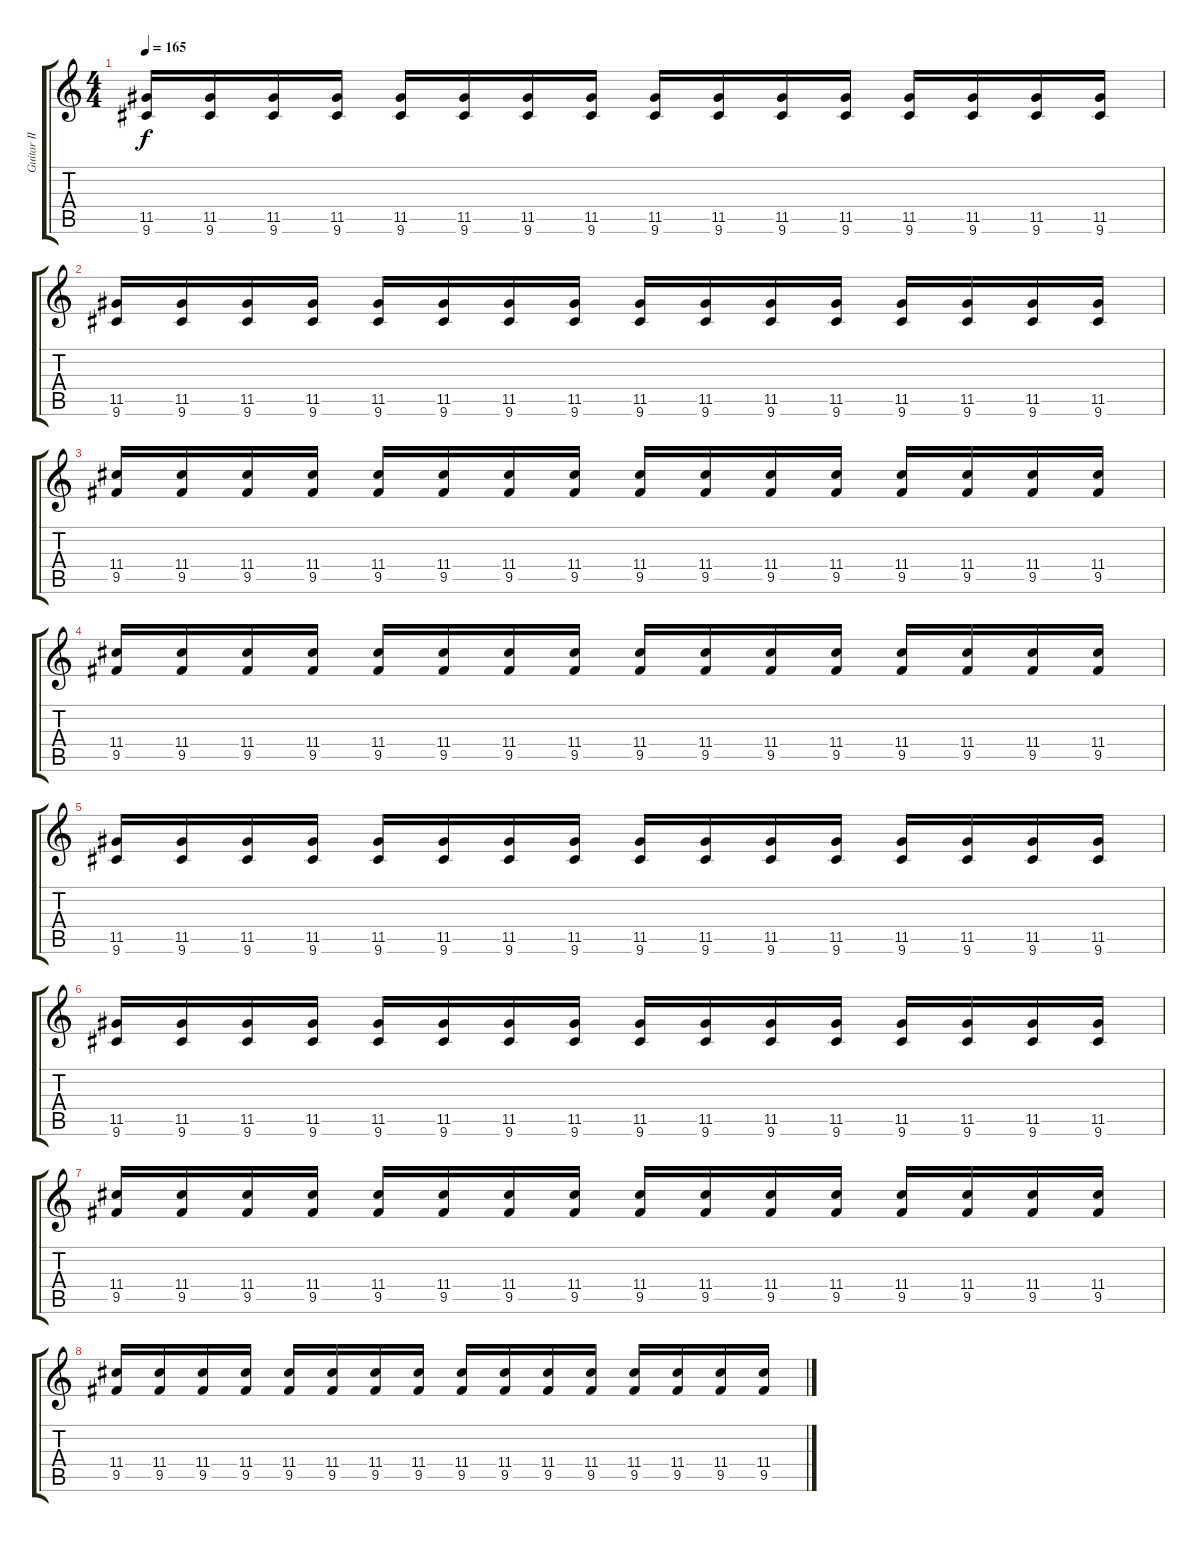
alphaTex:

\track ("Guitar II" "Guitar II") {instrument distortionguitar}
\staff {score tabs}
\tuning (E4 B3 G3 D3 A2 E2) {hide}
\ts (4 4)
\tempo 165
\clef g2
\ks c
(11.5 9.6).16{dy f} (11.5 9.6).16 (11.5 9.6).16 (11.5 9.6).16 (11.5 9.6).16 (11.5 9.6).16 (11.5 9.6).16 (11.5 9.6).16 (11.5 9.6).16 (11.5 9.6).16 (11.5 9.6).16 (11.5 9.6).16 (11.5 9.6).16 (11.5 9.6).16 (11.5 9.6).16 (11.5 9.6).16 |
(11.5 9.6).16 (11.5 9.6).16 (11.5 9.6).16 (11.5 9.6).16 (11.5 9.6).16 (11.5 9.6).16 (11.5 9.6).16 (11.5 9.6).16 (11.5 9.6).16 (11.5 9.6).16 (11.5 9.6).16 (11.5 9.6).16 (11.5 9.6).16 (11.5 9.6).16 (11.5 9.6).16 (11.5 9.6).16 |
(11.4 9.5).16 (11.4 9.5).16 (11.4 9.5).16 (11.4 9.5).16 (11.4 9.5).16 (11.4 9.5).16 (11.4 9.5).16 (11.4 9.5).16 (11.4 9.5).16 (11.4 9.5).16 (11.4 9.5).16 (11.4 9.5).16 (11.4 9.5).16 (11.4 9.5).16 (11.4 9.5).16 (11.4 9.5).16 |
(11.4 9.5).16 (11.4 9.5).16 (11.4 9.5).16 (11.4 9.5).16 (11.4 9.5).16 (11.4 9.5).16 (11.4 9.5).16 (11.4 9.5).16 (11.4 9.5).16 (11.4 9.5).16 (11.4 9.5).16 (11.4 9.5).16 (11.4 9.5).16 (11.4 9.5).16 (11.4 9.5).16 (11.4 9.5).16 |
(11.5 9.6).16 (11.5 9.6).16 (11.5 9.6).16 (11.5 9.6).16 (11.5 9.6).16 (11.5 9.6).16 (11.5 9.6).16 (11.5 9.6).16 (11.5 9.6).16 (11.5 9.6).16 (11.5 9.6).16 (11.5 9.6).16 (11.5 9.6).16 (11.5 9.6).16 (11.5 9.6).16 (11.5 9.6).16 |
(11.5 9.6).16 (11.5 9.6).16 (11.5 9.6).16 (11.5 9.6).16 (11.5 9.6).16 (11.5 9.6).16 (11.5 9.6).16 (11.5 9.6).16 (11.5 9.6).16 (11.5 9.6).16 (11.5 9.6).16 (11.5 9.6).16 (11.5 9.6).16 (11.5 9.6).16 (11.5 9.6).16 (11.5 9.6).16 |
(11.4 9.5).16 (11.4 9.5).16 (11.4 9.5).16 (11.4 9.5).16 (11.4 9.5).16 (11.4 9.5).16 (11.4 9.5).16 (11.4 9.5).16 (11.4 9.5).16 (11.4 9.5).16 (11.4 9.5).16 (11.4 9.5).16 (11.4 9.5).16 (11.4 9.5).16 (11.4 9.5).16 (11.4 9.5).16 |
(11.4 9.5).16 (11.4 9.5).16 (11.4 9.5).16 (11.4 9.5).16 (11.4 9.5).16 (11.4 9.5).16 (11.4 9.5).16 (11.4 9.5).16 (11.4 9.5).16 (11.4 9.5).16 (11.4 9.5).16 (11.4 9.5).16 (11.4 9.5).16 (11.4 9.5).16 (11.4 9.5).16 (11.4 9.5).16
